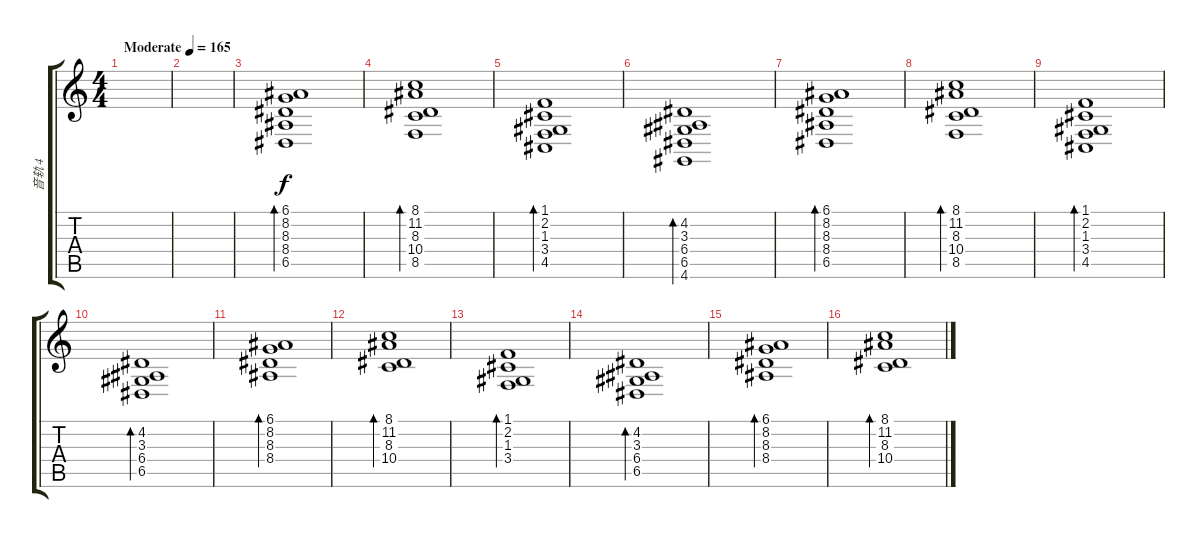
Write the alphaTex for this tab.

\track ("音轨 4" "音轨 4") {instrument electricgrandpiano}
\staff {score tabs}
\tuning (E4 B3 G3 D3 A2 E2) {hide}
\ts (4 4)
\tempo (165 "Moderate")
\clef g2
\ks c
|
|
(6.1 8.2 8.3 8.4 6.5).1{bd 120} |
(8.1 11.2 8.3 10.4 8.5).1{bd 120} |
(1.1 2.2 1.3 3.4 4.5).1{bd 120} |
(4.2 3.3 6.4 6.5 4.6).1{bd 120} |
(6.1 8.2 8.3 8.4 6.5).1{bd 120} |
(8.1 11.2 8.3 10.4 8.5).1{bd 120} |
(1.1 2.2 1.3 3.4 4.5).1{bd 120} |
(4.2 3.3 6.4 6.5).1{bd 120} |
(6.1 8.2 8.3 8.4).1{bd 120} |
(8.1 11.2 8.3 10.4).1{bd 120} |
(1.1 2.2 1.3 3.4).1{bd 120} |
(4.2 3.3 6.4 6.5).1{bd 120} |
(6.1 8.2 8.3 8.4).1{bd 120} |
(8.1 11.2 8.3 10.4).1{bd 120}
